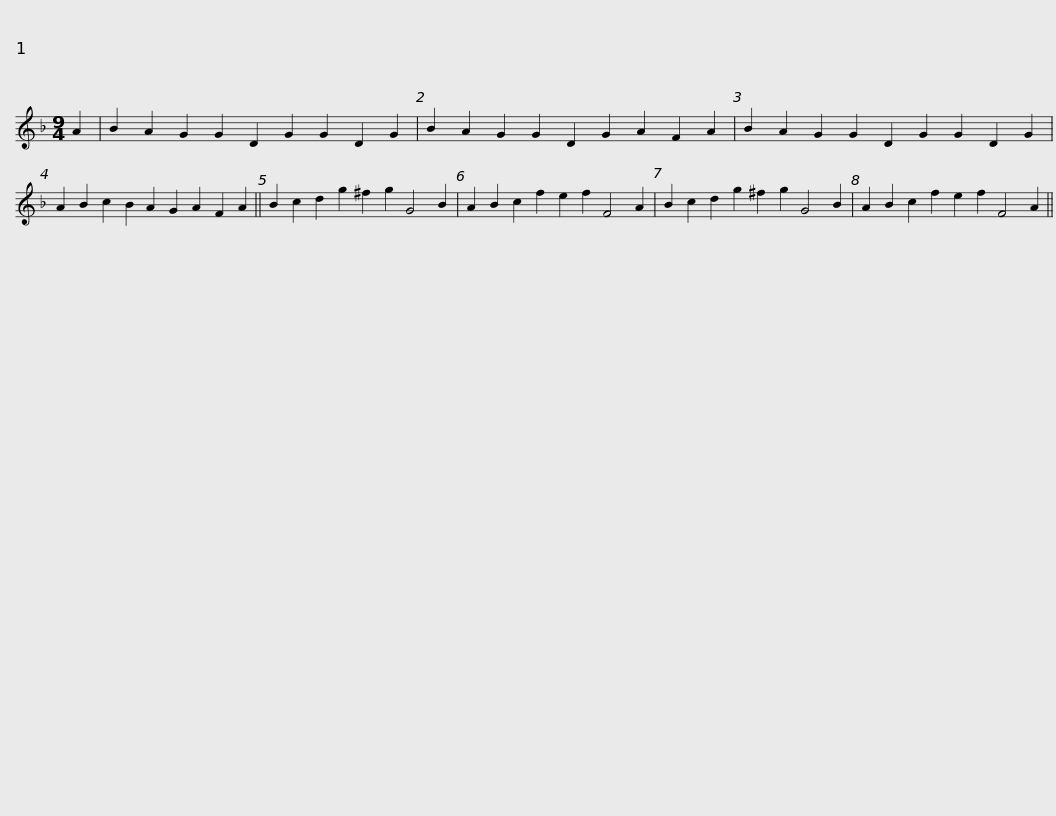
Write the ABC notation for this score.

X:1
L:1/8
M:9/4
I:linebreak $
K:F
V:1 treble
V:1
 A2 | B2 A2 G2 G2 D2 G2 G2 D2 G2 | B2 A2 G2 G2 D2 G2 A2 F2 A2 | B2 A2 G2 G2 D2 G2 G2 D2 G2 | A2 B2 c2 B2 A2 G2 A2 F2 A2 ||$ %5
 B2 c2 d2 g2 ^f2 g2 G4 B2 | A2 B2 c2 f2 e2 f2 F4 A2 | B2 c2 d2 g2 ^f2 g2 G4 B2 | A2 B2 c2 f2 e2 f2 F4 A2 || %9
